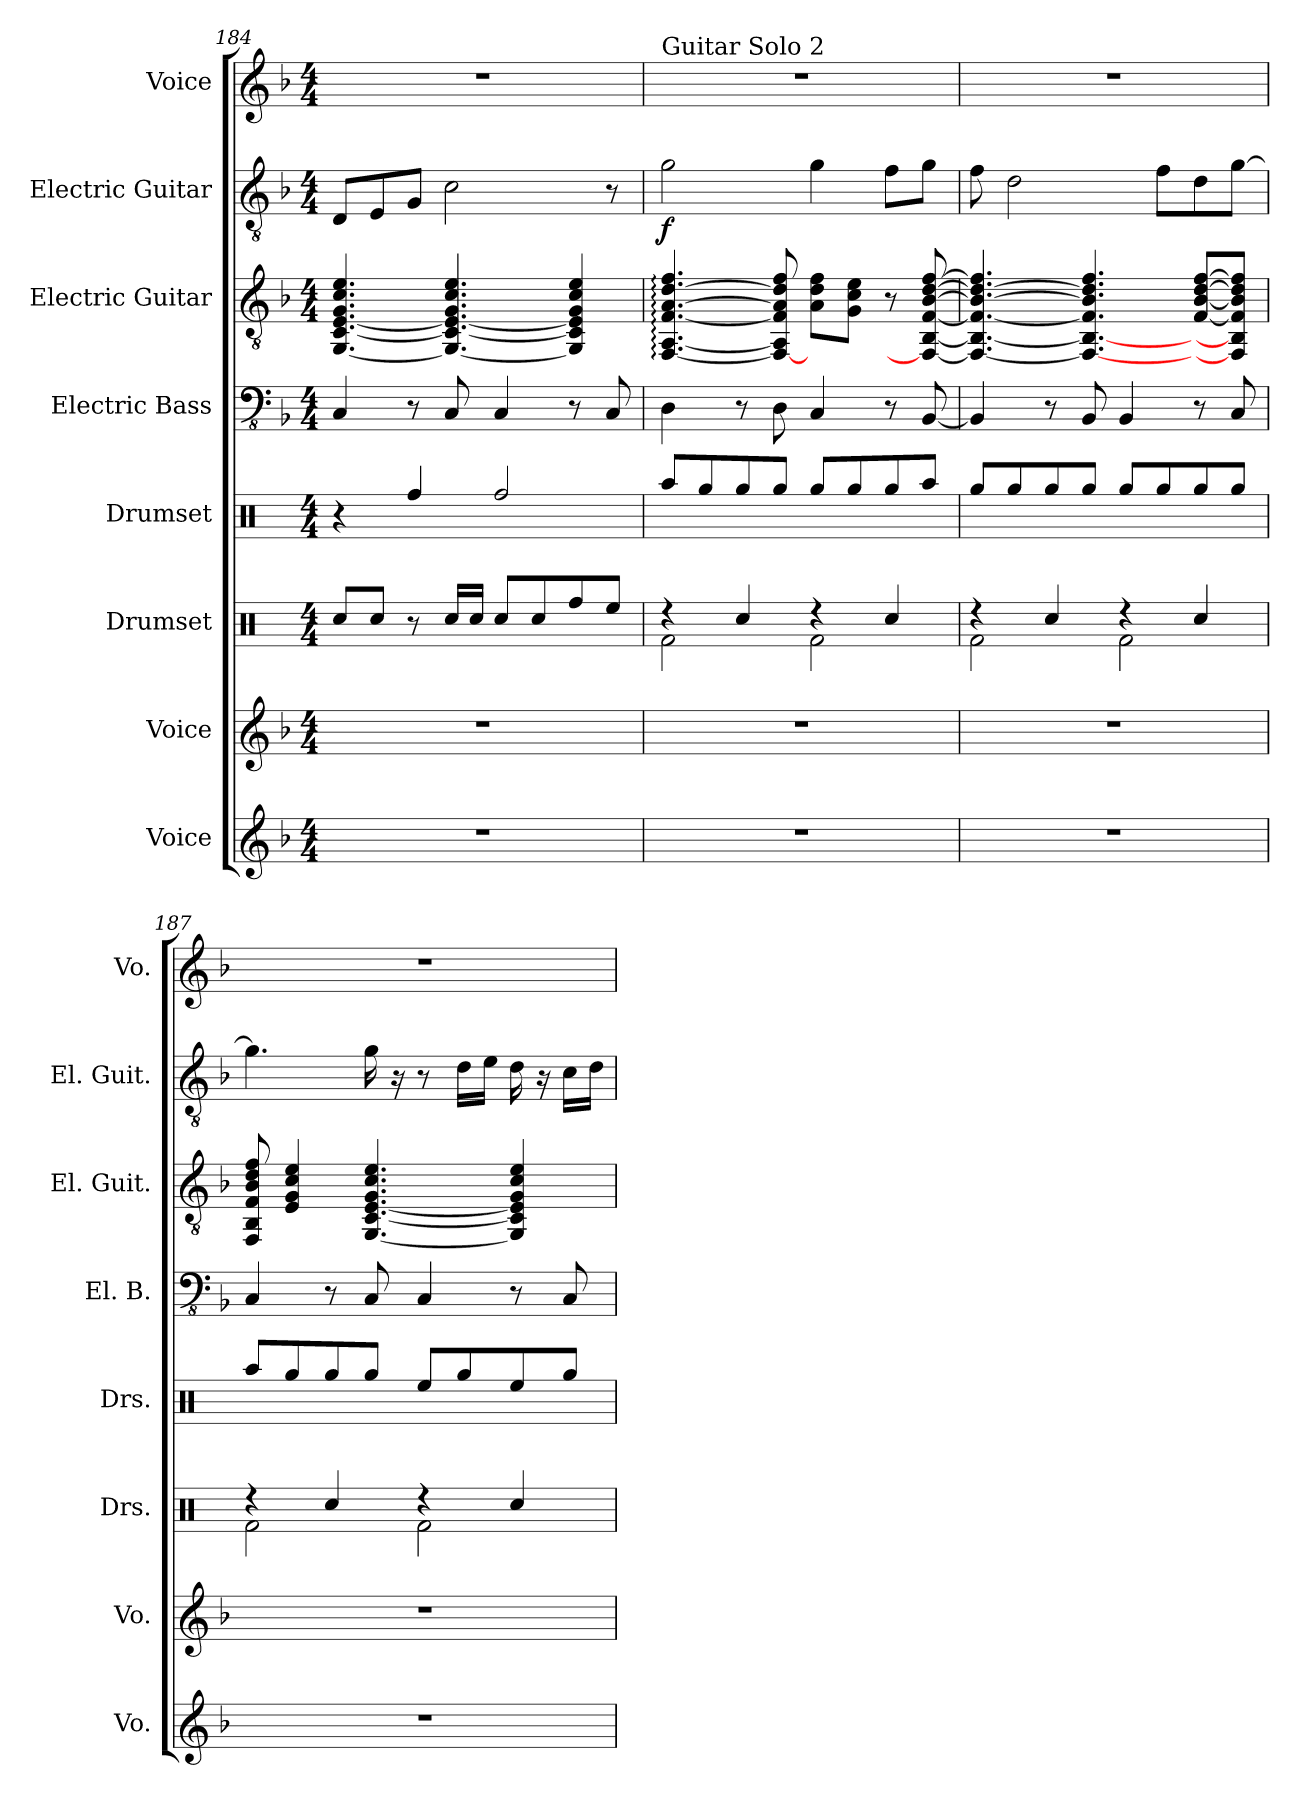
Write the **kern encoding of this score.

**kern	**kern	**kern	**kern	**kern	**kern	**kern	**dynam	**kern
*part8	*part7	*part6	*part5	*part4	*part3	*part2	*part2	*part1
*staff8	*staff7	*staff6	*staff5	*staff4	*staff3	*staff2	*staff2	*staff1
*I"Voice	*I"Voice	*I"Drumset	*I"Drumset	*I"Electric Bass	*I"Electric Guitar	*I"Electric Guitar	*	*I"Voice
*I'Vo.	*I'Vo.	*I'Drs.	*I'Drs.	*I'El. B.	*I'El. Guit.	*I'El. Guit.	*	*I'Vo.
!!LO:PB:g=z
*clefG2	*clefG2	*clefX	*clefX	*clefFv4	*clefGv2	*clefGv2	*	*clefG2
*k[b-]	*k[b-]	*k[]	*k[]	*k[b-]	*k[b-]	*k[b-]	*	*k[b-]
*M4/4	*M4/4	*M4/4	*M4/4	*M4/4	*M4/4	*M4/4	*	*M4/4
=184	=184	=184	=184	=184	=184	=184	=184	=184
1r	1r	8Rcc/L	4r	4CC/	[4.GG/ [4.C/ [4.E/ 4.G/ 4.c/ 4.e/	8D/L	.	1r
.	.	8Rcc/J	.	.	.	8E/	.	.
.	.	8r	4Rff/	8r	.	8G/J	.	.
.	.	16Rcc/LL	.	8CC/	4.GG/_ 4.C/_ 4.E/_ 4.G/ 4.c/ 4.e/	2c\	.	.
.	.	16Rcc/JJ	.	.	.	.	.	.
.	.	8Rcc/L	2Rff/	4CC/	.	.	.	.
.	.	8Rcc/	.	.	.	.	.	.
.	.	8Rff/	.	8r	4GG/] 4C/] 4E/] 4G/ 4c/ 4e/	.	.	.
.	.	8Ree/J	.	8CC/	.	8r	.	.
=185	=185	=185	=185	=185	=185	=185	=185	=185
*	*	*^	*	*	*	*	*	*
!	!	!	!	!	!	!	!	!	!LO:TX:a:t=Guitar Solo 2
!	!	!	!	!	!	!	!	!LO:DY:b	!
1r	1r	4r	2Rf\	8Raa/L	4DD\	[4.FF/: [4.AA/: [4.F/: [4.A/: [4.d/: 4.f/:	2g\	f	1r
.	.	.	.	8Rgg/	.	.	.	.	.
.	.	4Rcc/	.	8Rgg/	8r	.	.	.	.
.	.	.	.	8Rgg/J	8DD\	8FF/_ 8AA/] 8F/] 8A/] 8d/] 8f/	.	.	.
.	.	4r	2Rf\	8Rgg/L	4CC/	8A\ 8d\ 8f\L	4g\	.	.
.	.	.	.	8Rgg/	.	8G\ 8c\ 8e\J	.	.	.
.	.	4Rcc/	.	8Rgg/	8r	8r	8f\L	.	.
.	.	.	.	8Raa/J	[8BBB-/	8FF/_ [8BB-/ [8F/ [8B-/ [8d/ [8f/	8g\J	.	.
=186	=186	=186	=186	=186	=186	=186	=186	=186	=186
1r	1r	4r	2Rf\	8Rgg/L	4BBB-/]	4.FF/_ 4.BB-/_ 4.F/_ 4.B-/_ 4.d/_ 4.f/]	8f\	.	1r
.	.	.	.	8Rgg/	.	.	2d\	.	.
.	.	4Rcc/	.	8Rgg/	8r	.	.	.	.
.	.	.	.	8Rgg/J	8BBB-/	4.FF/_ 4.BB-/_ 4.F/] 4.B-/] 4.d/] 4.f/	.	.	.
.	.	4r	2Rf\	8Rgg/L	4BBB-/	.	.	.	.
.	.	.	.	8Rgg/	.	.	8f\L	.	.
.	.	4Rcc/	.	8Rgg/	8r	[8F/ [8B-/ [8d/ [8f/L	8d\	.	.
.	.	.	.	8Rgg/J	8CC/	8FF/] 8BB-/] 8F/] 8B-/] 8d/] 8f/]J	[8g\J	.	.
=187	=187	=187	=187	=187	=187	=187	=187	=187	=187
1r	1r	4r	2Rf\	8Raa/L	4CC/	8FF/ 8BB-/ 8F/ 8B-/ 8d/ 8f/	4.g\]	.	1r
.	.	.	.	8Rgg/	.	4E/ 4G/ 4c/ 4e/	.	.	.
.	.	4Rcc/	.	8Rgg/	8r	.	.	.	.
.	.	.	.	8Rgg/J	8CC/	[4.GG/ [4.C/ [4.E/ 4.G/ 4.c/ 4.e/	16g\	.	.
.	.	.	.	.	.	.	16r	.	.
.	.	4r	2Rf\	8Ree/L	4CC/	.	8r	.	.
.	.	.	.	8Rgg/	.	.	16d\LL	.	.
.	.	.	.	.	.	.	16e\JJ	.	.
.	.	4Rcc/	.	8Ree/	8r	4GG/] 4C/] 4E/] 4G/ 4c/ 4e/	16d\	.	.
.	.	.	.	.	.	.	16r	.	.
.	.	.	.	8Rgg/J	8CC/	.	16c\LL	.	.
.	.	.	.	.	.	.	16d\JJ	.	.
*	*	*v	*v	*	*	*	*	*	*
=	=	=	=	=	=	=	=	=
*-	*-	*-	*-	*-	*-	*-	*-	*-
